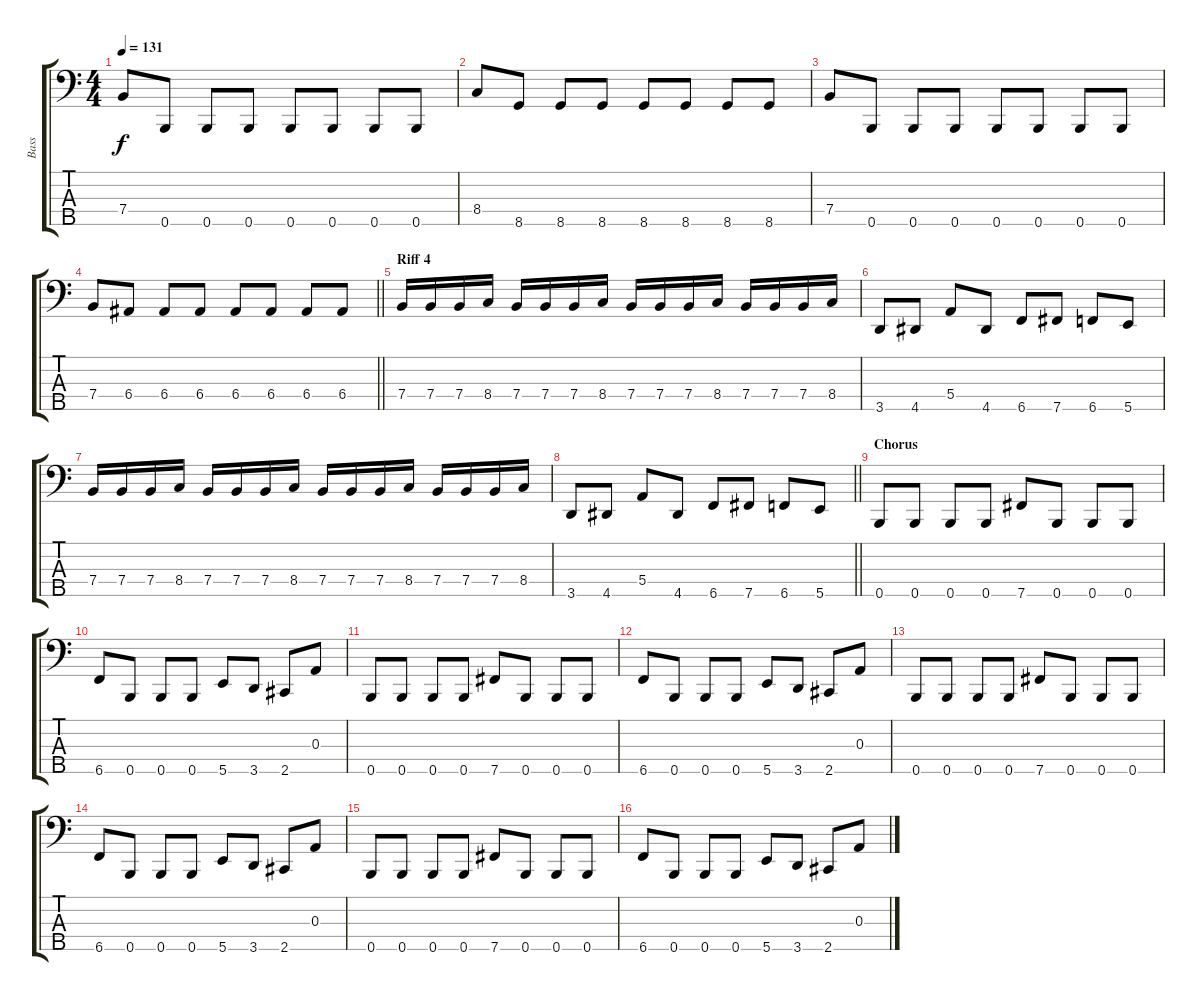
\track ("Bass" "Bass") {instrument electricbasspick}
\staff {score tabs}
\tuning (G2 D2 A1 E1 B0) {hide}
\ts (4 4)
\tempo 131
\clef f4
\ks c
7.4.8{dy f} 0.5.8 0.5.8 0.5.8 0.5.8 0.5.8 0.5.8 0.5.8 |
8.4.8 8.5.8 8.5.8 8.5.8 8.5.8 8.5.8 8.5.8 8.5.8 |
7.4.8 0.5.8 0.5.8 0.5.8 0.5.8 0.5.8 0.5.8 0.5.8 |
\barLineRight lightlight
7.4.8 6.4.8 6.4.8 6.4.8 6.4.8 6.4.8 6.4.8 6.4.8 |
\section ("" "Riff 4")
7.4.16 7.4.16 7.4.16 8.4.16 7.4.16 7.4.16 7.4.16 8.4.16 7.4.16 7.4.16 7.4.16 8.4.16 7.4.16 7.4.16 7.4.16 8.4.16 |
3.5.8 4.5.8 5.4.8 4.5.8 6.5.8 7.5.8 6.5.8 5.5.8 |
7.4.16 7.4.16 7.4.16 8.4.16 7.4.16 7.4.16 7.4.16 8.4.16 7.4.16 7.4.16 7.4.16 8.4.16 7.4.16 7.4.16 7.4.16 8.4.16 |
\barLineRight lightlight
3.5.8 4.5.8 5.4.8 4.5.8 6.5.8 7.5.8 6.5.8 5.5.8 |
\section ("" "Chorus")
0.5.8 0.5.8 0.5.8 0.5.8 7.5.8 0.5.8 0.5.8 0.5.8 |
6.5.8 0.5.8 0.5.8 0.5.8 5.5.8 3.5.8 2.5.8 0.3.8 |
0.5.8 0.5.8 0.5.8 0.5.8 7.5.8 0.5.8 0.5.8 0.5.8 |
6.5.8 0.5.8 0.5.8 0.5.8 5.5.8 3.5.8 2.5.8 0.3.8 |
0.5.8 0.5.8 0.5.8 0.5.8 7.5.8 0.5.8 0.5.8 0.5.8 |
6.5.8 0.5.8 0.5.8 0.5.8 5.5.8 3.5.8 2.5.8 0.3.8 |
0.5.8 0.5.8 0.5.8 0.5.8 7.5.8 0.5.8 0.5.8 0.5.8 |
6.5.8 0.5.8 0.5.8 0.5.8 5.5.8 3.5.8 2.5.8 0.3.8
